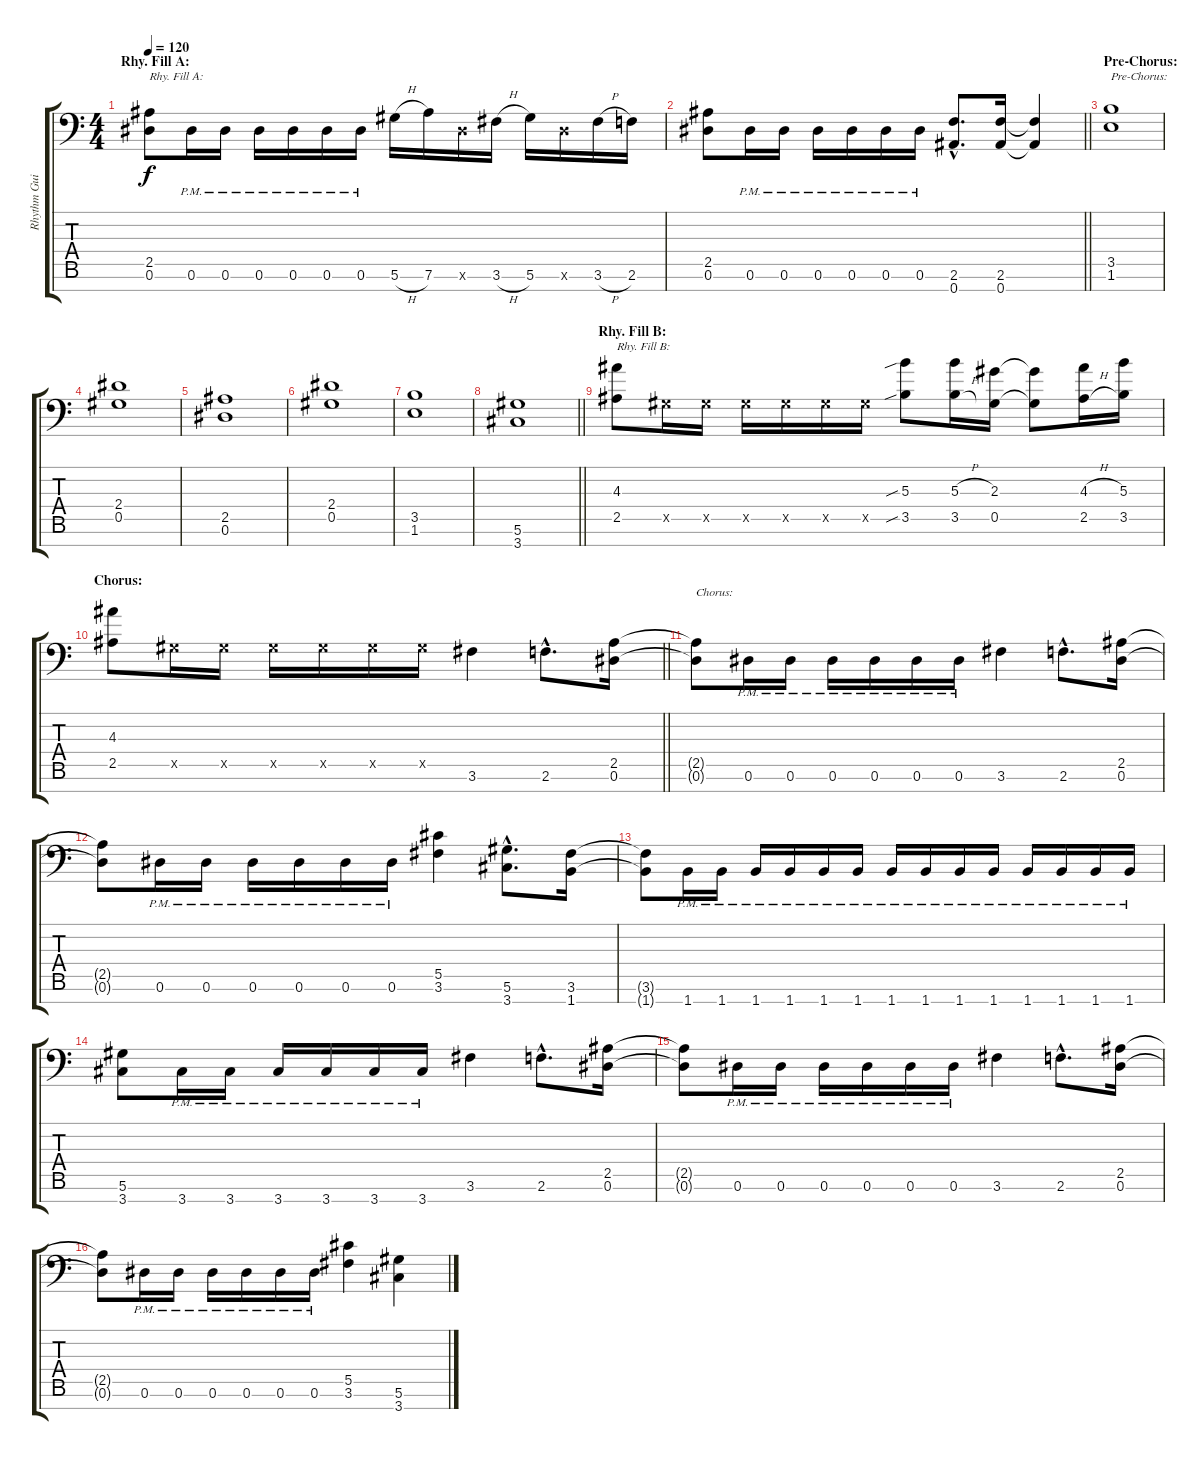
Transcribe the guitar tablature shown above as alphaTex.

\track ("Rhythm Guitar I" "Rhythm Gui") {instrument distortionguitar}
\staff {score tabs}
\tuning (Eb4 Bb3 Gb3 Db3 Ab2 Eb2 Bb1) {hide}
\ts (4 4)
\section ("" "Rhy. Fill A:")
\tempo 120
\clef f4
\ks c
(2.5 0.6).8{txt "Rhy. Fill A:" dy f} 0.6{pm}.16 0.6{pm}.16 0.6{pm}.16 0.6{pm}.16 0.6{pm}.16 0.6{pm}.16 5.6{h}.16 7.6.16 0.6{x}.16 3.6{h}.16 5.6.16 0.6{x}.16 3.6{h}.16 2.6.16 |
\barLineRight lightlight
(2.5 0.6).8 0.6{pm}.16 0.6{pm}.16 0.6{pm}.16 0.6{pm}.16 0.6{pm}.16 0.6{pm}.16 (2.6{hac} 0.7{hac}).8{d} (2.6 0.7).16 (2.6{t} 0.7{t}).4 |
\section ("" "Pre-Chorus:")
(3.5 1.6).1{txt "Pre-Chorus:"} |
(2.4 0.5).1 |
(2.5 0.6).1 |
(2.4 0.5).1 |
(3.5 1.6).1 |
\barLineRight lightlight
(5.6 3.7).1 |
\section ("" "Rhy. Fill B:")
(4.3 2.5).8{txt "Rhy. Fill B:"} 0.5{x}.16 0.5{x}.16 0.5{x}.16 0.5{x}.16 0.5{x}.16 0.5{x}.16 (5.3{sib} 3.5{sib}).8 (5.3{h} 3.5{h}).16 (2.3 0.5).16 (2.3{t} 0.5{t}).8 (4.3{h} 2.5{h}).16 (5.3 3.5).16 |
\section ("" "Chorus:")
\barLineRight lightlight
(4.3 2.5).8 0.5{x}.16 0.5{x}.16 0.5{x}.16 0.5{x}.16 0.5{x}.16 0.5{x}.16 3.6.4 2.6{hac}.8{d} (2.5 0.6).16 |
(2.5{t} 0.6{t}).8{txt "Chorus:"} 0.6{pm}.16 0.6{pm}.16 0.6{pm}.16 0.6{pm}.16 0.6{pm}.16 0.6{pm}.16 3.6.4 2.6{hac}.8{d} (2.5 0.6).16 |
(2.5{t} 0.6{t}).8 0.6{pm}.16 0.6{pm}.16 0.6{pm}.16 0.6{pm}.16 0.6{pm}.16 0.6{pm}.16 (5.5 3.6).4 (5.6{hac} 3.7{hac}).8{d} (3.6 1.7).16 |
(3.6{t} 1.7{t}).8 1.7{pm}.16 1.7{pm}.16 1.7{pm}.16 1.7{pm}.16 1.7{pm}.16 1.7{pm}.16 1.7{pm}.16 1.7{pm}.16 1.7{pm}.16 1.7{pm}.16 1.7{pm}.16 1.7{pm}.16 1.7{pm}.16 1.7{pm}.16 |
(5.6 3.7).8 3.7{pm}.16 3.7{pm}.16 3.7{pm}.16 3.7{pm}.16 3.7{pm}.16 3.7{pm}.16 3.6.4 2.6{hac}.8{d} (2.5 0.6).16 |
(2.5{t} 0.6{t}).8 0.6{pm}.16 0.6{pm}.16 0.6{pm}.16 0.6{pm}.16 0.6{pm}.16 0.6{pm}.16 3.6.4 2.6{hac}.8{d} (2.5 0.6).16 |
(2.5{t} 0.6{t}).8 0.6{pm}.16 0.6{pm}.16 0.6{pm}.16 0.6{pm}.16 0.6{pm}.16 0.6{pm}.16 (5.5 3.6).4 (5.6 3.7).4
